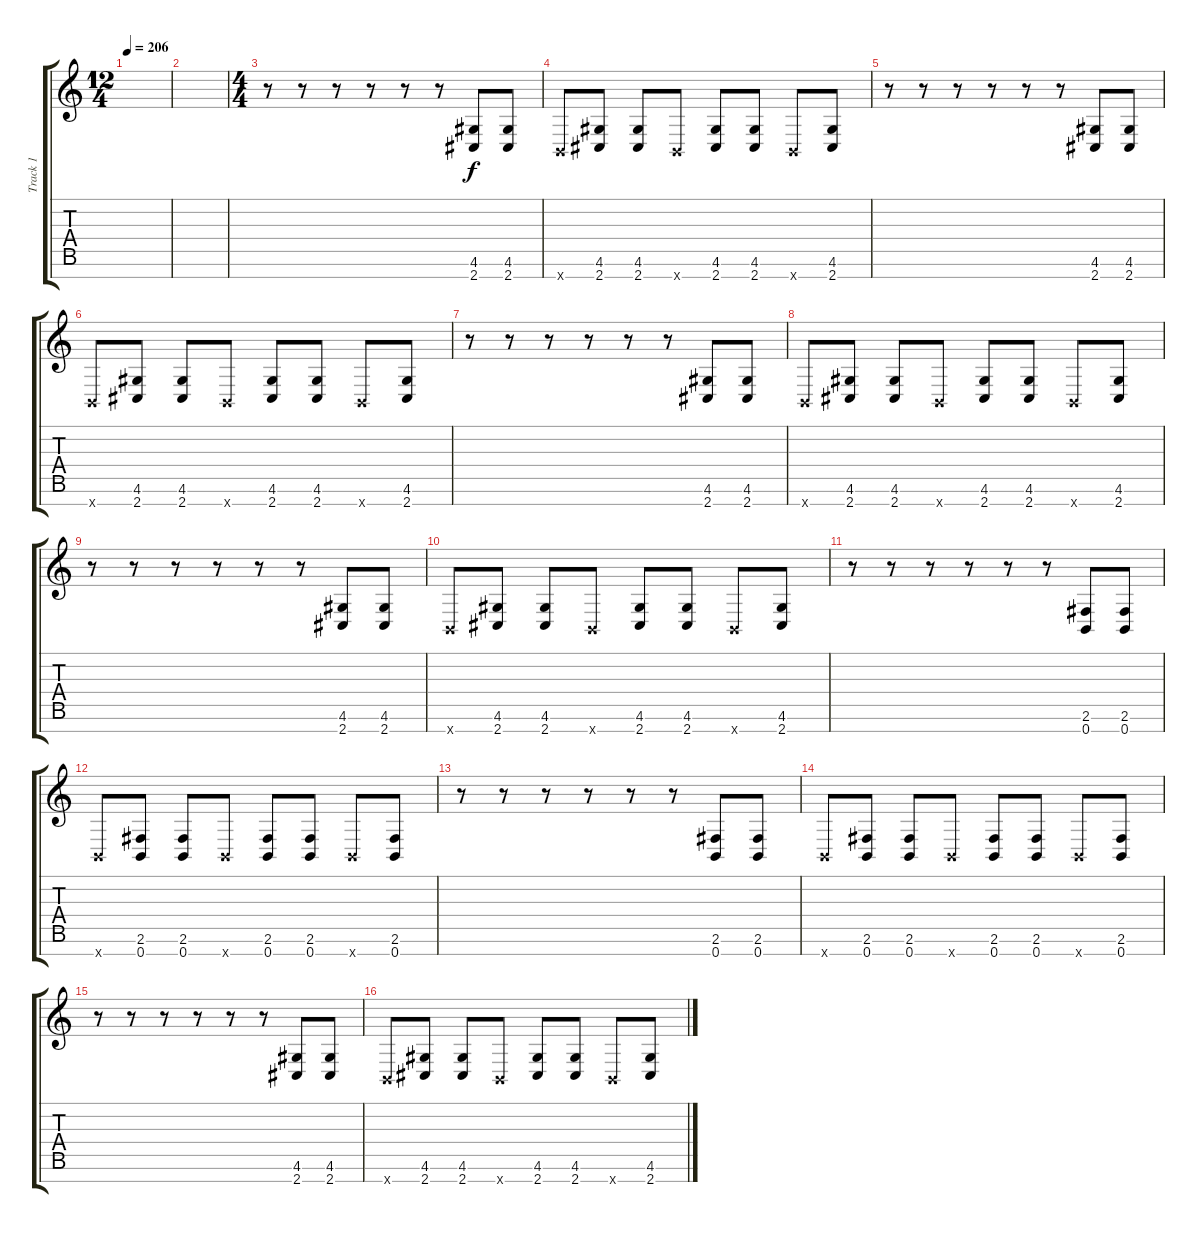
\track ("Track 1" "Track 1") {instrument distortionguitar}
\staff {score tabs}
\tuning (E4 B3 G3 D3 A2 E2 B1) {hide}
\ts (12 4)
\tempo 206
\clef g2
\ks c
|
|
\ts (4 4)
r.8 r.8 r.8 r.8 r.8 r.8 (4.6 2.7).8{volume 12} (4.6 2.7).8 |
0.7{x}.8 (4.6 2.7).8 (4.6 2.7).8 0.7{x}.8 (4.6 2.7).8 (4.6 2.7).8 0.7{x}.8 (4.6 2.7).8 |
r.8 r.8 r.8 r.8 r.8 r.8 (4.6 2.7).8 (4.6 2.7).8 |
0.7{x}.8 (4.6 2.7).8 (4.6 2.7).8 0.7{x}.8 (4.6 2.7).8 (4.6 2.7).8 0.7{x}.8 (4.6 2.7).8 |
r.8 r.8 r.8 r.8 r.8 r.8 (4.6 2.7).8 (4.6 2.7).8 |
0.7{x}.8 (4.6 2.7).8 (4.6 2.7).8 0.7{x}.8 (4.6 2.7).8 (4.6 2.7).8 0.7{x}.8 (4.6 2.7).8 |
r.8 r.8 r.8 r.8 r.8 r.8 (4.6 2.7).8 (4.6 2.7).8 |
0.7{x}.8 (4.6 2.7).8 (4.6 2.7).8 0.7{x}.8 (4.6 2.7).8 (4.6 2.7).8 0.7{x}.8 (4.6 2.7).8 |
r.8 r.8 r.8 r.8 r.8 r.8 (2.6 0.7).8 (2.6 0.7).8 |
0.7{x}.8 (2.6 0.7).8 (2.6 0.7).8 0.7{x}.8 (2.6 0.7).8 (2.6 0.7).8 0.7{x}.8 (2.6 0.7).8 |
r.8 r.8 r.8 r.8 r.8 r.8 (2.6 0.7).8 (2.6 0.7).8 |
0.7{x}.8 (2.6 0.7).8 (2.6 0.7).8 0.7{x}.8 (2.6 0.7).8 (2.6 0.7).8 0.7{x}.8 (2.6 0.7).8 |
r.8 r.8 r.8 r.8 r.8 r.8 (4.6 2.7).8 (4.6 2.7).8 |
0.7{x}.8 (4.6 2.7).8 (4.6 2.7).8 0.7{x}.8 (4.6 2.7).8 (4.6 2.7).8 0.7{x}.8 (4.6 2.7).8
